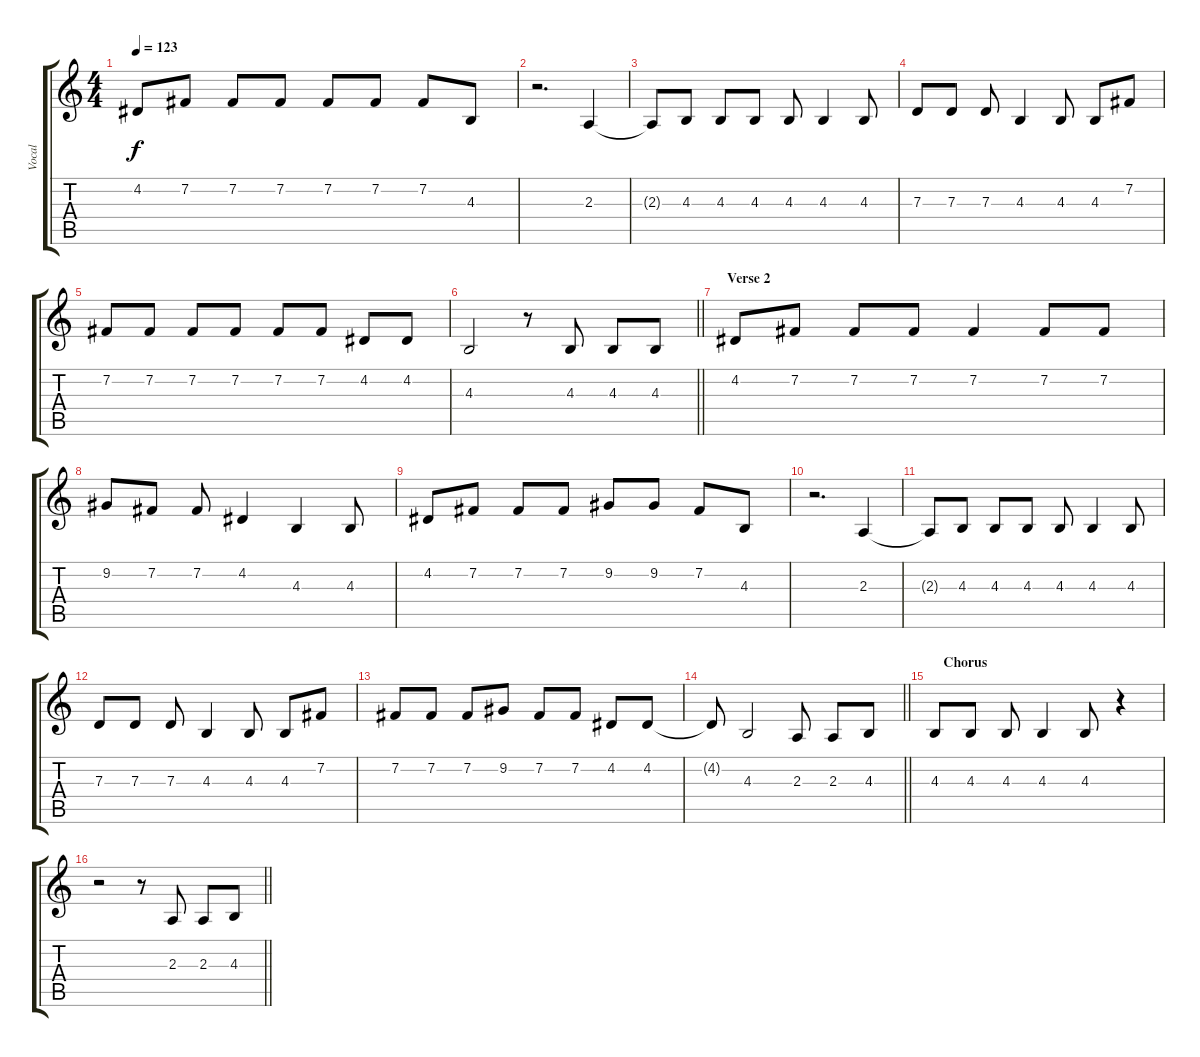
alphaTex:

\track ("Vocal" "Vocal") {instrument altosax}
\staff {score tabs}
\tuning (E4 B3 G3 D3 A2 E2) {hide}
\ts (4 4)
\tempo 123
\clef g2
\ks c
4.2.8{dy f} 7.2.8 7.2.8 7.2.8 7.2.8 7.2.8 7.2.8 4.3.8 |
r.2{d} 2.3.4 |
2.3{t}.8 4.3.8 4.3.8 4.3.8 4.3.8 4.3.4 4.3.8 |
7.3.8 7.3.8 7.3.8 4.3.4 4.3.8 4.3.8 7.2.8 |
7.2.8 7.2.8 7.2.8 7.2.8 7.2.8 7.2.8 4.2.8 4.2.8 |
\barLineRight lightlight
4.3.2 r.8 4.3.8 4.3.8 4.3.8 |
\section ("" "   Verse 2")
4.2.8 7.2.8 7.2.8 7.2.8 7.2.4 7.2.8 7.2.8 |
9.2.8 7.2.8 7.2.8 4.2.4 4.3.4 4.3.8 |
4.2.8 7.2.8 7.2.8 7.2.8 9.2.8 9.2.8 7.2.8 4.3.8 |
r.2{d} 2.3.4 |
2.3{t}.8 4.3.8 4.3.8 4.3.8 4.3.8 4.3.4 4.3.8 |
7.3.8 7.3.8 7.3.8 4.3.4 4.3.8 4.3.8 7.2.8 |
7.2.8 7.2.8 7.2.8 9.2.8 7.2.8 7.2.8 4.2.8 4.2.8 |
\barLineRight lightlight
4.2{t}.8 4.3.2 2.3.8 2.3.8 4.3.8 |
\section ("" "    Chorus ")
4.3.8 4.3.8 4.3.8 4.3.4 4.3.8 r.4 |
\barLineRight lightlight
r.2 r.8 2.3.8 2.3.8 4.3.8
